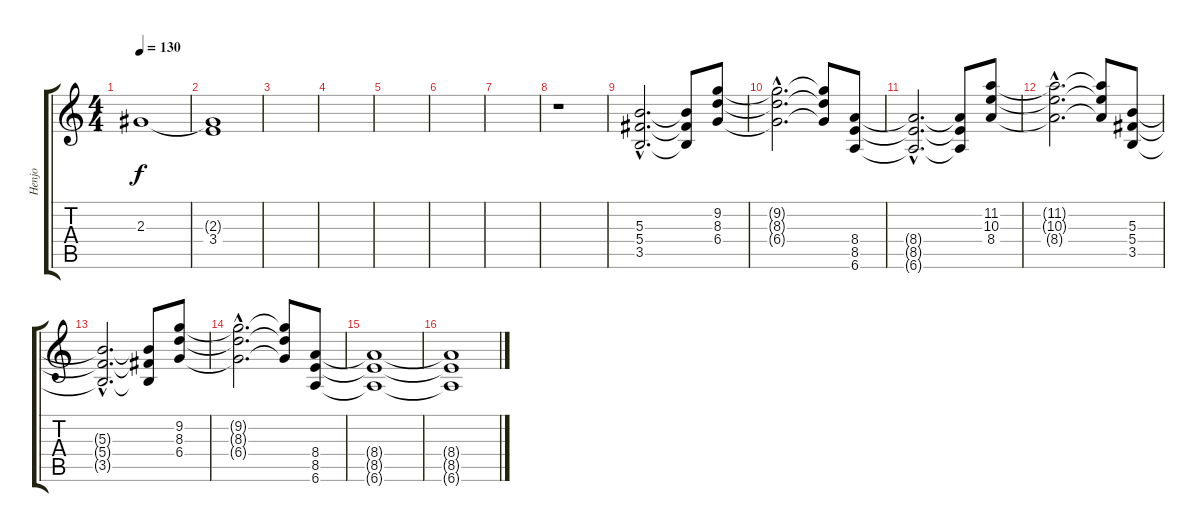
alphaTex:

\track ("Henjo" "Henjo") {instrument distortionguitar}
\staff {score tabs}
\tuning (Eb4 Bb3 Gb3 Db3 Ab2 Eb2) {hide}
\ts (4 4)
\tempo 130
\clef g2
\ks c
2.3.1{dy f volume 9} |
(2.3{t} 3.4{t}).1 |
|
|
|
|
|
r.1 |
(5.3{hac} 5.4{hac} 3.5{hac}).2{d volume 16} (5.3{t} 5.4{t} 3.5{t}).8 (9.2 8.3 6.4).8 |
(9.2{hac t} 8.3{hac t} 6.4{hac t}).2{d} (9.2{t} 8.3{t} 6.4{t}).8 (8.4 8.5 6.6).8 |
(8.4{hac t} 8.5{hac t} 6.6{hac t}).2{d} (8.4{t} 8.5{t} 6.6{t}).8 (11.2 10.3 8.4).8 |
(11.2{hac t} 10.3{hac t} 8.4{hac t}).2{d} (11.2{t} 10.3{t} 8.4{t}).8 (5.3 5.4 3.5).8 |
(5.3{hac t} 5.4{hac t} 3.5{hac t}).2{d} (5.3{t} 5.4{t} 3.5{t}).8 (9.2 8.3 6.4).8 |
(9.2{hac t} 8.3{hac t} 6.4{hac t}).2{d} (9.2{t} 8.3{t} 6.4{t}).8 (8.4 8.5 6.6).8 |
(8.4{t} 8.5{t} 6.6{t}).1 |
(8.4{t} 8.5{t} 6.6{t}).1
